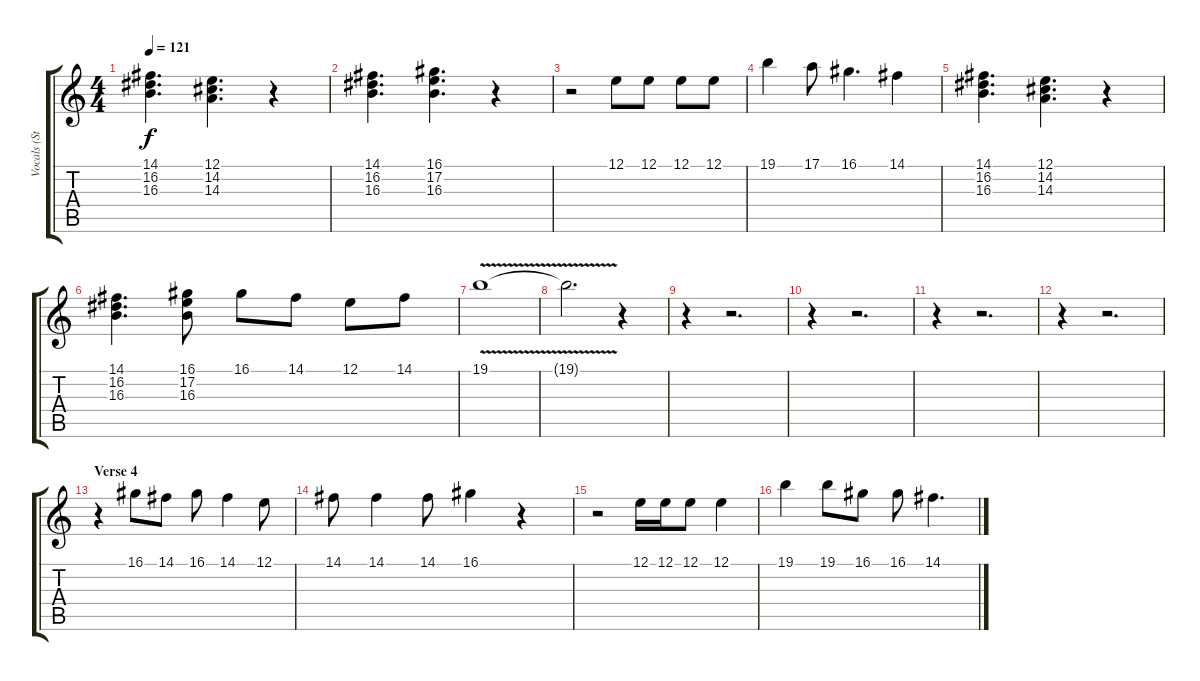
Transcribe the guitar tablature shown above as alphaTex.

\track ("Vocals (Steve Perry)" "Vocals (St") {instrument piccolo}
\staff {score tabs}
\tuning (E4 B3 G3 D3 A2 E2) {hide}
\ts (4 4)
\tempo 121
\clef g2
\ks c
(14.1 16.2 16.3).4{d dy f} (12.1 14.2 14.3).4{d} r.4 |
(14.1 16.2 16.3).4{d} (16.1 17.2 16.3).4{d} r.4 |
r.2 12.1.8 12.1.8 12.1.8 12.1.8 |
19.1.4 17.1.8 16.1.4{d} 14.1.4 |
(14.1 16.2 16.3).4{d} (12.1 14.2 14.3).4{d} r.4 |
(14.1 16.2 16.3).4{d} (16.1 17.2 16.3).8 16.1.8 14.1.8 12.1.8 14.1.8 |
19.1{v}.1 |
19.1{v t}.2{d} r.4 |
r.4 r.2{d} |
r.4 r.2{d} |
r.4 r.2{d} |
r.4 r.2{d} |
\section ("" "Verse 4")
r.4 16.1.8 14.1.8 16.1.8 14.1.4 12.1.8 |
14.1.8 14.1.4 14.1.8 16.1.4 r.4 |
r.2 12.1.16 12.1.16 12.1.8 12.1.4 |
19.1.4 19.1.8 16.1.8 16.1.8 14.1.4{d}
